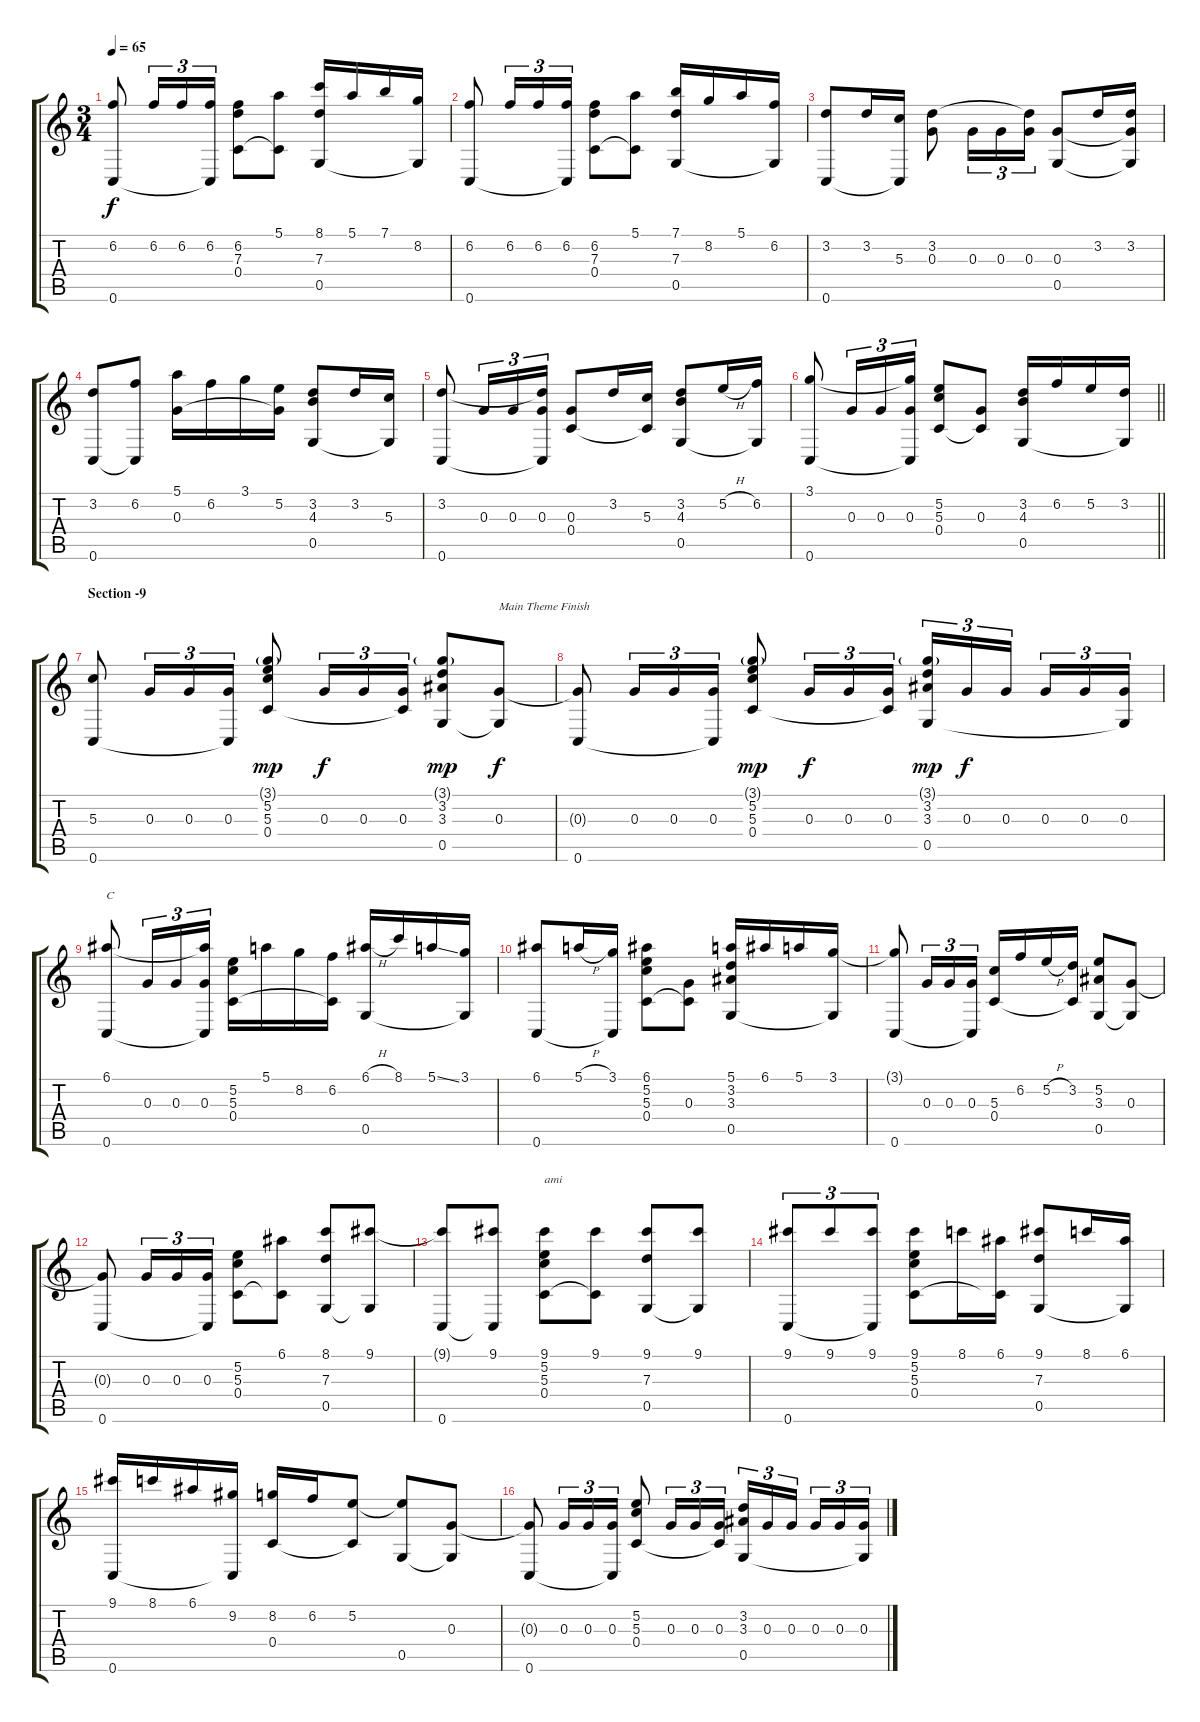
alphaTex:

\track "" {instrument acousticguitarsteel}
\staff {score tabs}
\tuning (E4 B3 G3 C3 G2 C2) {hide}
\ts (3 4)
\tempo 65
\clef g2
\ks c
(6.2{t} 0.6).8{dy f} 6.2.16{tu (3 2)} 6.2.16{tu (3 2)} (6.2 0.6{t}).16{tu (3 2)} (6.2 7.3 0.4).8 (5.1 0.4{t}).8 (8.1 7.3 0.5).16 5.1.16 7.1.16 (8.2 0.5{t}).16 |
(6.2 0.6).8 6.2.16{tu (3 2)} 6.2.16{tu (3 2)} (6.2 0.6{t}).16{tu (3 2)} (6.2 7.3 0.4).8 (5.1 0.4{t}).8 (7.1 7.3 0.5).16 8.2.16 5.1.16 (6.2 0.5{t}).16 |
(3.2 0.6).8 3.2.16 (5.3 0.6{t}).16 (3.2 0.3).8 0.3.16{tu (3 2)} 0.3.16{tu (3 2)} (3.2{t} 0.3).16{tu (3 2)} (0.3 0.5).8 3.2.16 (3.2 0.3{t} 0.5{t}).16 |
(3.2 0.6).8 (6.2 0.6{t}).8 (5.1 0.3).16 6.2.16 3.1.16 (5.2 0.3{t}).16 (3.2 4.3 0.5).8 3.2.16 (5.3 0.5{t}).16 |
(3.2 0.6).8 0.3.16{tu (3 2)} 0.3.16{tu (3 2)} (3.2{t} 0.3 0.6{t}).16{tu (3 2)} (0.3 0.4).8 3.2.16 (5.3 0.4{t}).16 (3.2 4.3 0.5).8 5.2{h}.16 (6.2 0.5{t}).16 |
\barLineRight lightlight
(3.1 0.6).8 0.3.16{tu (3 2)} 0.3.16{tu (3 2)} (3.1{t} 0.3 0.6{t}).16{tu (3 2)} (5.2 5.3 0.4).8 (0.3 0.4{t}).8 (3.2 4.3 0.5).16 6.2.16 5.2.16 (3.2 0.5{t}).16 |
\section ("" "Section -9")
(5.3 0.6).8 0.3.16{tu (3 2)} 0.3.16{tu (3 2)} (0.3 0.6{t}).16{tu (3 2)} (3.1{g} 5.2 5.3 0.4).8{dy mp} 0.3.16{tu (3 2) dy f} 0.3.16{tu (3 2)} (0.3 0.4{t}).16{tu (3 2)} (3.1{g} 3.2 3.3 0.5).8{dy mp} (0.3 0.5{t}).8{txt "Main Theme Finish" dy f} |
(0.3{t} 0.6).8 0.3.16{tu (3 2)} 0.3.16{tu (3 2)} (0.3 0.6{t}).16{tu (3 2)} (3.1{g} 5.2 5.3 0.4).8{dy mp} 0.3.16{tu (3 2) dy f} 0.3.16{tu (3 2)} (0.3 0.4{t}).16{tu (3 2)} (3.1{g} 3.2 3.3 0.5).16{tu (3 2) dy mp} 0.3.16{tu (3 2) dy f} 0.3.16{tu (3 2) beam splitsecondary} 0.3.16{tu (3 2)} 0.3.16{tu (3 2)} (0.3 0.5{t}).16{tu (3 2)} |
(6.1 0.6).8{txt "C"} 0.3.16{tu (3 2)} 0.3.16{tu (3 2)} (6.1{t} 0.3 0.6{t}).16{tu (3 2)} (5.2 5.3 0.4).16 5.1.16 8.2.16 (6.2 0.4{t}).16 (6.1{h} 0.5).16 8.1.16 5.1{ss}.16 (3.1 0.5{t}).16 |
(6.1 0.6).8 5.1{h}.16 (3.1 0.6{t}).16 (6.1 5.2 5.3 0.4).8 (0.3 0.4{t}).8 (5.1 3.2 3.3 0.5).16 6.1.16 5.1.16 (3.1 0.5{t}).16 |
(3.1{t} 0.6).8 0.3.16{tu (3 2)} 0.3.16{tu (3 2)} (0.3 0.6{t}).16{tu (3 2)} (5.3 0.4).16 6.2.16 5.2{h}.16 (3.2 0.4{t}).16 (5.2 3.3 0.5).8 (0.3 0.5{t}).8 |
(0.3{t} 0.6).8 0.3.16{tu (3 2)} 0.3.16{tu (3 2)} (0.3 0.6{t}).16{tu (3 2)} (5.2 5.3 0.4).8 (6.1 0.4{t}).8 (8.1 7.3 0.5).8 (9.1 0.5{t}).8 |
(9.1{t} 0.6).8 (9.1 0.6{t}).8 (9.1 5.2 5.3 0.4).8{txt "ami"} (9.1 0.4{t}).8 (9.1 7.3 0.5).8 (9.1 0.5{t}).8 |
(9.1 0.6).8{tu (3 2)} 9.1.8{tu (3 2)} (9.1 0.6{t}).8{tu (3 2)} (9.1 5.2 5.3 0.4).8 8.1.16 (6.1 0.4{t}).16 (9.1 7.3 0.5).8 8.1.16 (6.1 0.5{t}).16 |
(9.1 0.6).16 8.1.16 6.1.16 (9.2 0.6{t}).16 (8.2 0.4).16 6.2.16 (5.2 0.4{t}).8 (5.2{t} 0.5).8 (0.3 0.5{t}).8 |
(0.3{t} 0.6).8 0.3.16{tu (3 2)} 0.3.16{tu (3 2)} (0.3 0.6{t}).16{tu (3 2)} (5.2 5.3 0.4).8 0.3.16{tu (3 2)} 0.3.16{tu (3 2)} (0.3 0.4{t}).16{tu (3 2)} (3.2 3.3 0.5).16{tu (3 2)} 0.3.16{tu (3 2)} 0.3.16{tu (3 2) beam splitsecondary} 0.3.16{tu (3 2)} 0.3.16{tu (3 2)} (0.3 0.5{t}).16{tu (3 2)}
